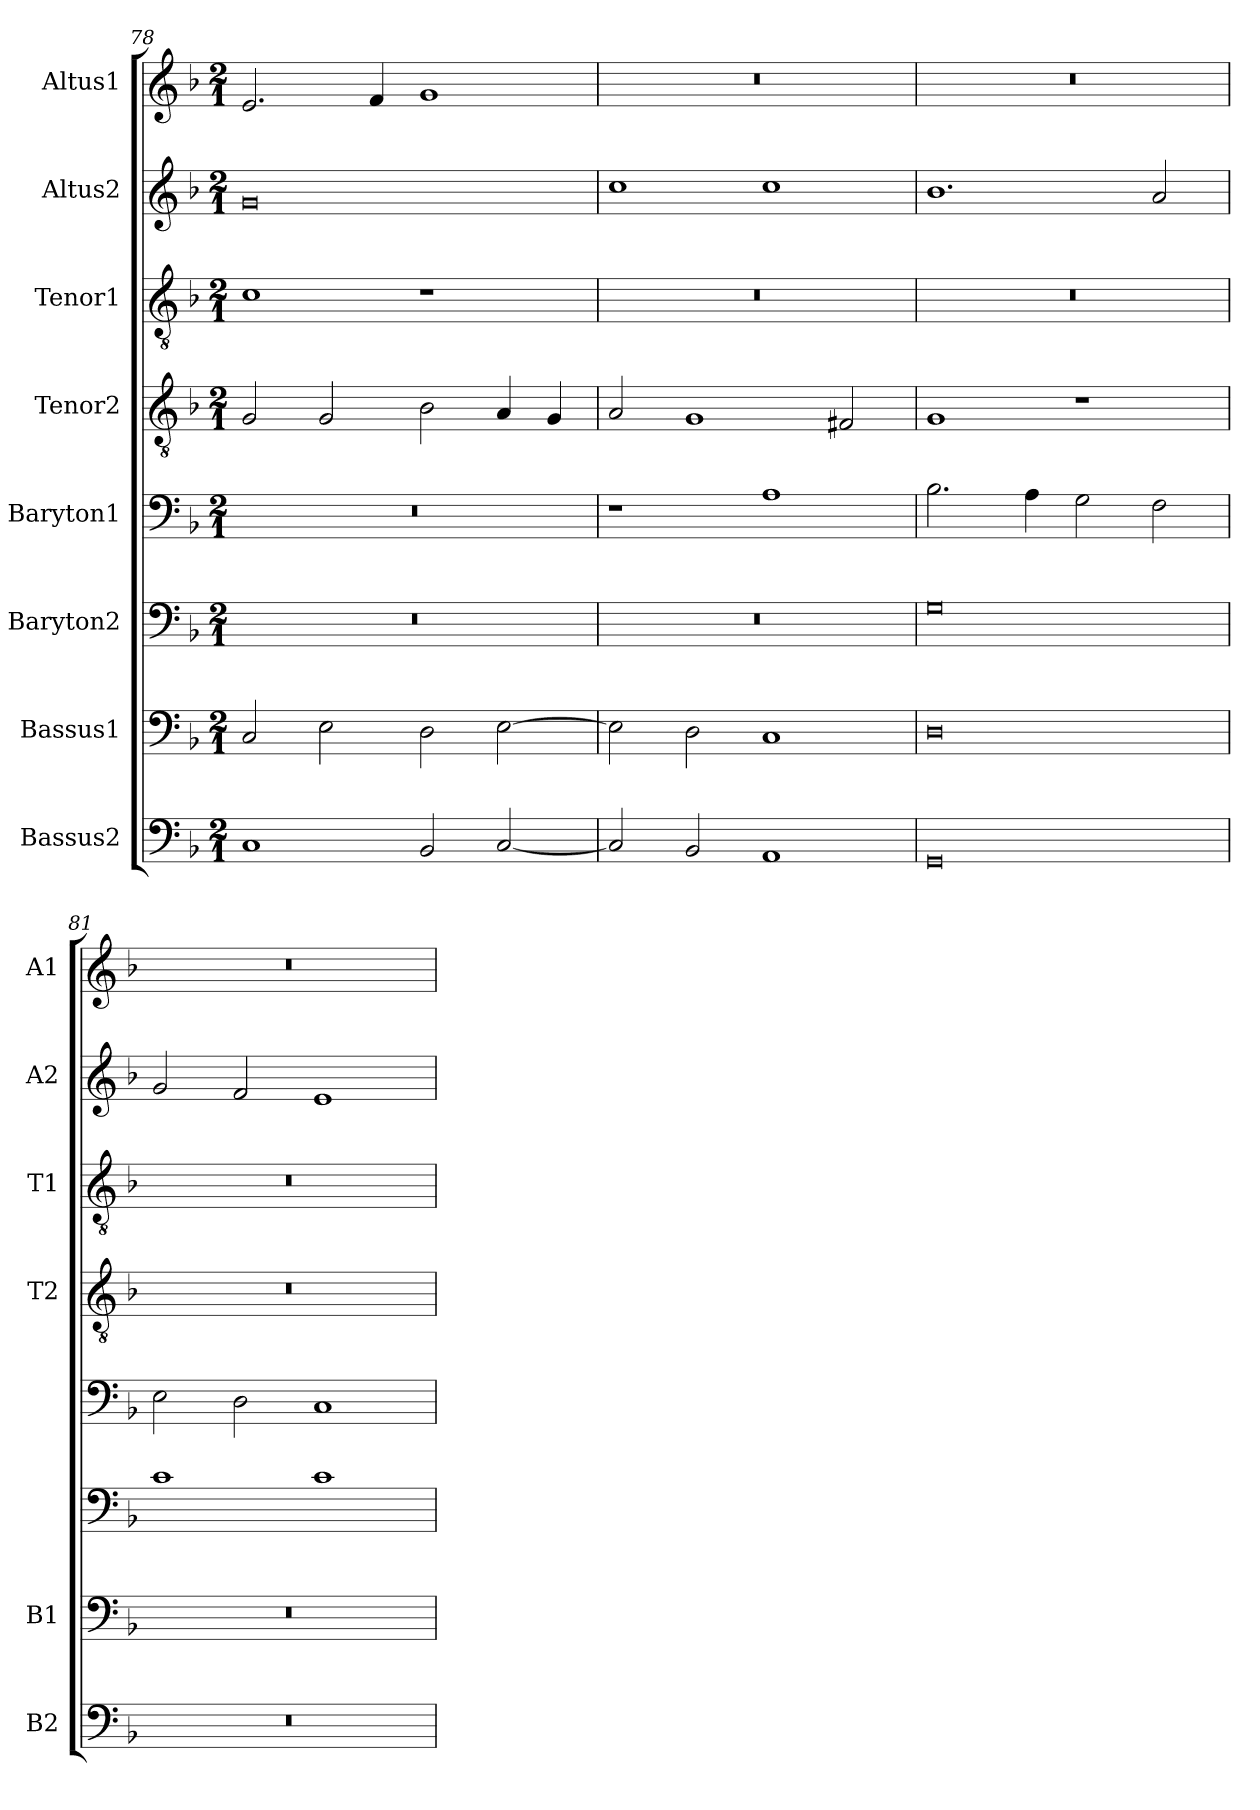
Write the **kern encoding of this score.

**kern	**kern	**kern	**kern	**kern	**kern	**kern	**kern
*part8	*part7	*part6	*part5	*part4	*part3	*part2	*part1
*staff8	*staff7	*staff6	*staff5	*staff4	*staff3	*staff2	*staff1
*I"Bassus2	*I"Bassus1	*I"Baryton2	*I"Baryton1	*I"Tenor2	*I"Tenor1	*I"Altus2	*I"Altus1
*I'B2	*I'B1	*	*	*I'T2	*I'T1	*I'A2	*I'A1
*clefF4	*clefF4	*clefF4	*clefF4	*clefGv2	*clefGv2	*clefG2	*clefG2
*k[b-]	*k[b-]	*k[b-]	*k[b-]	*k[b-]	*k[b-]	*k[b-]	*k[b-]
*d:	*d:	*d:	*d:	*d:	*d:	*d:	*d:
*M2/1	*M2/1	*M2/1	*M2/1	*M2/1	*M2/1	*M2/1	*M2/1
=78	=78	=78	=78	=78	=78	=78	=78
1C	2C	0r	0r	2G	1c	0g	2.e
.	2E	.	.	2G	.	.	.
.	.	.	.	.	.	.	4f
2BB-	2D	.	.	2B-	1r	.	1g
[2C	[2E	.	.	4A	.	.	.
.	.	.	.	4G	.	.	.
=79	=79	=79	=79	=79	=79	=79	=79
2C]	2E]	0r	1r	2A	0r	1cc	0r
2BB-	2D	.	.	1G	.	.	.
1AA	1C	.	1A	.	.	1cc	.
.	.	.	.	2F#X	.	.	.
=80	=80	=80	=80	=80	=80	=80	=80
0GG	0D	0G	2.B-	1G	0r	1.b-	0r
.	.	.	4A	.	.	.	.
.	.	.	2G	1r	.	.	.
.	.	.	2F	.	.	2a	.
=81	=81	=81	=81	=81	=81	=81	=81
0r	0r	1c	2E	0r	0r	2g	0r
.	.	.	2D	.	.	2f	.
.	.	1c	1C	.	.	1e	.
=	=	=	=	=	=	=	=
*-	*-	*-	*-	*-	*-	*-	*-
